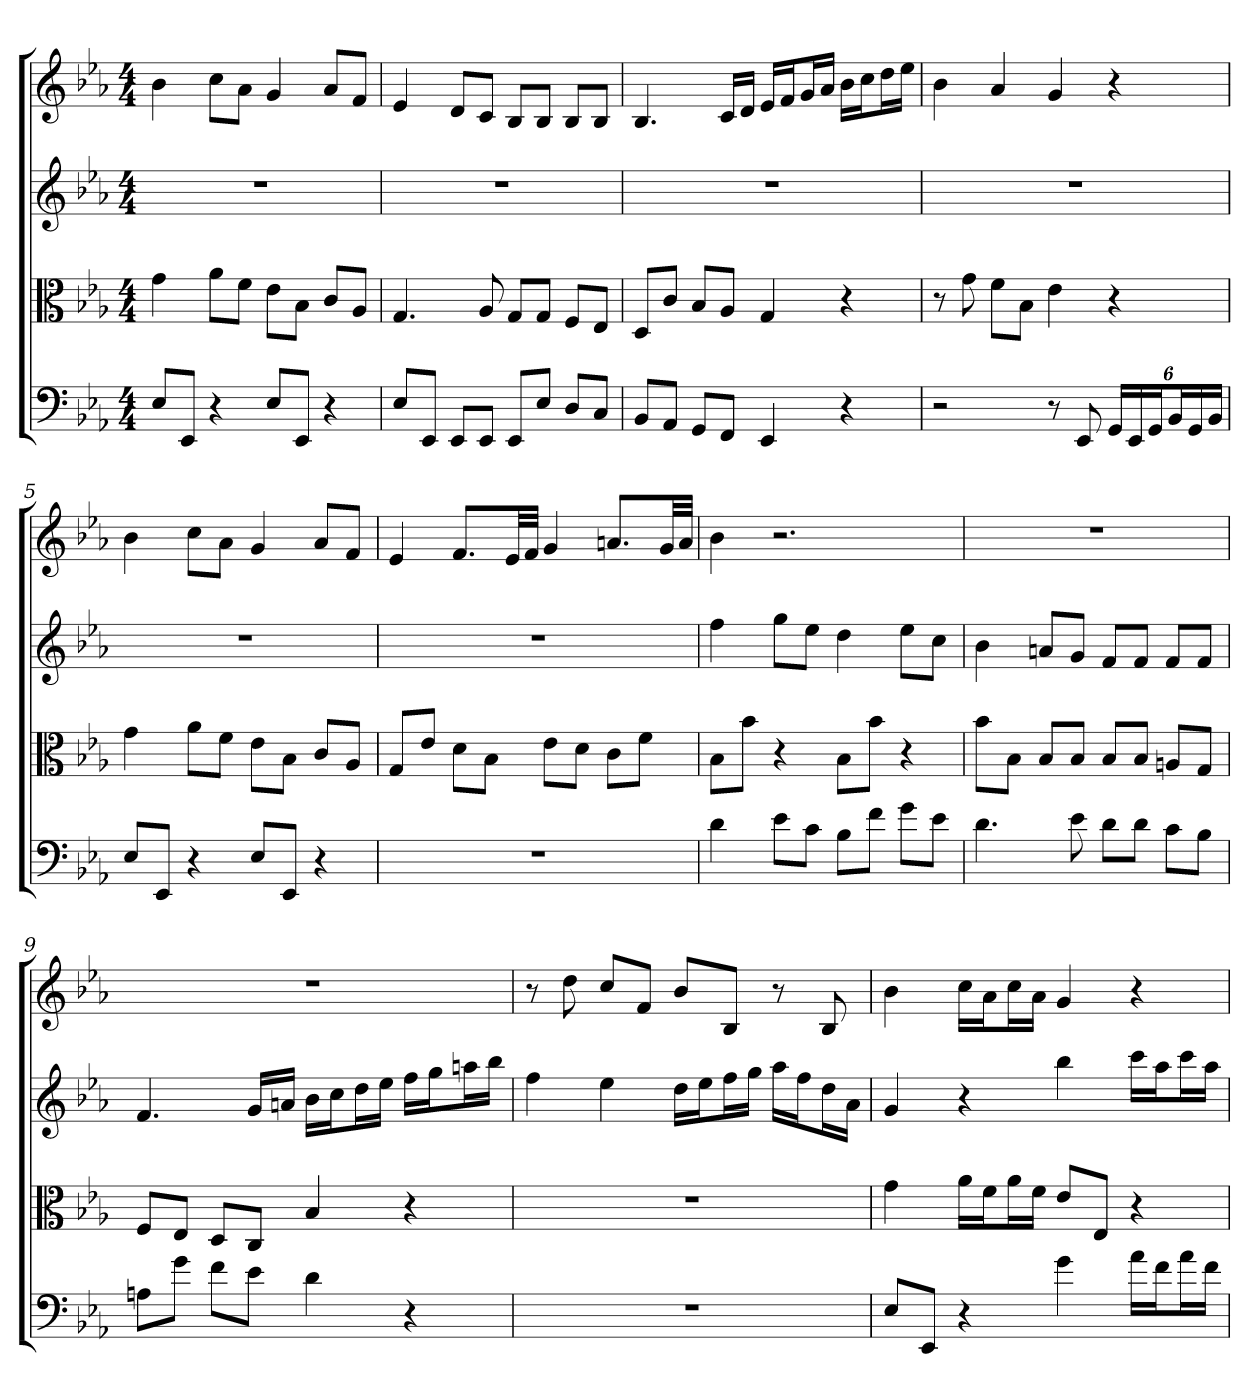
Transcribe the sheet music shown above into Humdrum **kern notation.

**kern	**kern	**kern	**kern
*part4	*part3	*part2	*part1
*staff4	*staff3	*staff2	*staff1
*clefF4	*clefC3	*	*
*k[b-e-a-]	*k[b-e-a-]	*k[b-e-a-]	*k[b-e-a-]
*E-:	*E-:	*E-:	*E-:
*M4/4	*M4/4	*M4/4	*M4/4
=1	=1	=1	=1
8E-/L	4g	1r	4b-
8EE-/J	.	.	.
4r	8a-\L	.	8ccL
.	8f\J	.	8a-J
8E-/L	8e-\L	.	4g
8EE-/J	8B-\J	.	.
4r	8c/L	.	8a-L
.	8A-/J	.	8fJ
=2	=2	=2	=2
8E-/L	4.G	1r	4e-
8EE-/J	.	.	.
8EE-/L	.	.	8dL
8EE-/J	8A-	.	8cJ
8EE-/L	8G/L	.	8B-L
8E-/J	8G/J	.	8B-J
8D/L	8F/L	.	8B-L
8C/J	8E-/J	.	8B-J
=3	=3	=3	=3
8BB-/L	8D/L	1r	4.B-
8AA-/J	8c/J	.	.
8GG/L	8B-/L	.	.
8FF/J	8A-/J	.	16cLL
.	.	.	16dJJ
4EE-	4G	.	16e-LL
.	.	.	16fJ
.	.	.	16gL
.	.	.	16a-JJ
4r	4r	.	16b-LL
.	.	.	16ccJ
.	.	.	16ddL
.	.	.	16ee-JJ
=4	=4	=4	=4
2r	8r	1r	4b-
.	8g	.	.
.	8f\L	.	4a-
.	8B-\J	.	.
8r	4e-	.	4g
8EE-	.	.	.
24GG/LL	4r	.	4r
24EE-/	.	.	.
24GG/J	.	.	.
24BB-/L	.	.	.
24GG/	.	.	.
24BB-/JJ	.	.	.
=5	=5	=5	=5
8E-/L	4g	1r	4b-
8EE-/J	.	.	.
4r	8a-\L	.	8ccL
.	8f\J	.	8a-J
8E-/L	8e-\L	.	4g
8EE-/J	8B-\J	.	.
4r	8c/L	.	8a-L
.	8A-/J	.	8fJ
=6	=6	=6	=6
1r	8G/L	1r	4e-
.	8e-/J	.	.
.	8d\L	.	8.fL
.	8B-\J	.	.
.	.	.	32e-LL
.	.	.	32fJJJ
.	8e-\L	.	4g
.	8d\J	.	.
.	8c\L	.	8.anL
.	8f\J	.	.
.	.	.	32gLL
.	.	.	32aJJJ
=7	=7	=7	=7
4d	8B-\L	4ff	4b-
.	8b-\J	.	.
8e-\L	4r	8ggL	2.r
8c\J	.	8ee-J	.
8B-\L	8B-\L	4dd	.
8f\J	8b-\J	.	.
8g\L	4r	8ee-L	.
8e-\J	.	8ccJ	.
=8	=8	=8	=8
4.d	8b-\L	4b-	1r
.	8B-\J	.	.
.	8B-/L	8anL	.
8e-	8B-/J	8gJ	.
8d\L	8B-/L	8fL	.
8d\J	8B-/J	8fJ	.
8c\L	8An/L	8fL	.
8B-\J	8G/J	8fJ	.
=9	=9	=9	=9
8An\L	8F/L	4.f	1r
8g\J	8E-/J	.	.
8f\L	8D/L	.	.
8e-\J	8C/J	16gLL	.
.	.	16anJJ	.
4d	4B-	16b-LL	.
.	.	16ccJ	.
.	.	16ddL	.
.	.	16ee-JJ	.
4r	4r	16ffLL	.
.	.	16ggJ	.
.	.	16aanL	.
.	.	16bb-JJ	.
=10	=10	=10	=10
1r	1r	4ff	8r
.	.	.	8dd
.	.	4ee-	8ccL
.	.	.	8fJ
.	.	16ddLL	8b-L
.	.	16ee-J	.
.	.	16ffL	8B-J
.	.	16ggJJ	.
.	.	16aa-LL	8r
.	.	16ffJ	.
.	.	16ddL	8B-
.	.	16a-JJ	.
=11	=11	=11	=11
8E-/L	4g	4g	4b-
8EE-/J	.	.	.
4r	16a-\LL	4r	16ccLL
.	16f\J	.	16a-J
.	16a-\L	.	16ccL
.	16f\JJ	.	16a-JJ
4g	8e-/L	4bb-	4g
.	8E-/J	.	.
16a-\LL	4r	16cccLL	4r
16f\J	.	16aa-J	.
16a-\L	.	16cccL	.
16f\JJ	.	16aa-JJ	.
=	=	=	=
*-	*-	*-	*-
